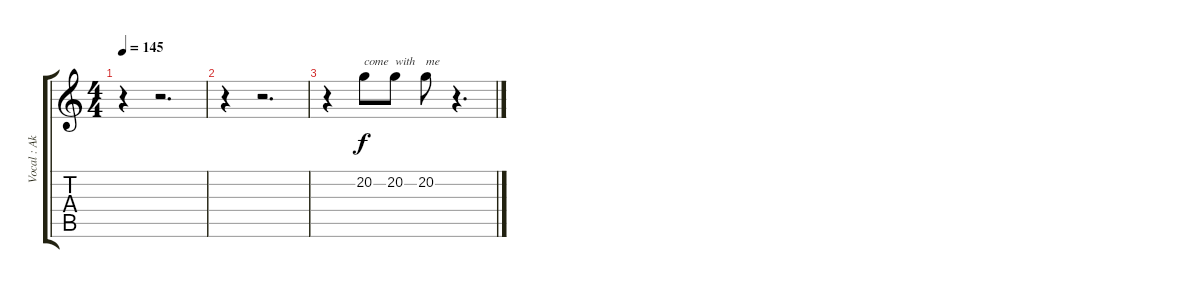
\track ("Vocal : Akiyama Mio" "Vocal : Ak") {instrument clarinet}
\staff {score tabs}
\tuning (E4 B3 G3 D3 A2 E2) {hide}
\ts (4 4)
\tempo 145
\clef g2
\ks c
r.4{dy f} r.2{d} |
r.4 r.2{d} |
r.4 20.2.8{txt "come"} 20.2.8{txt "with"} 20.2.8{txt "me"} r.4{d}
